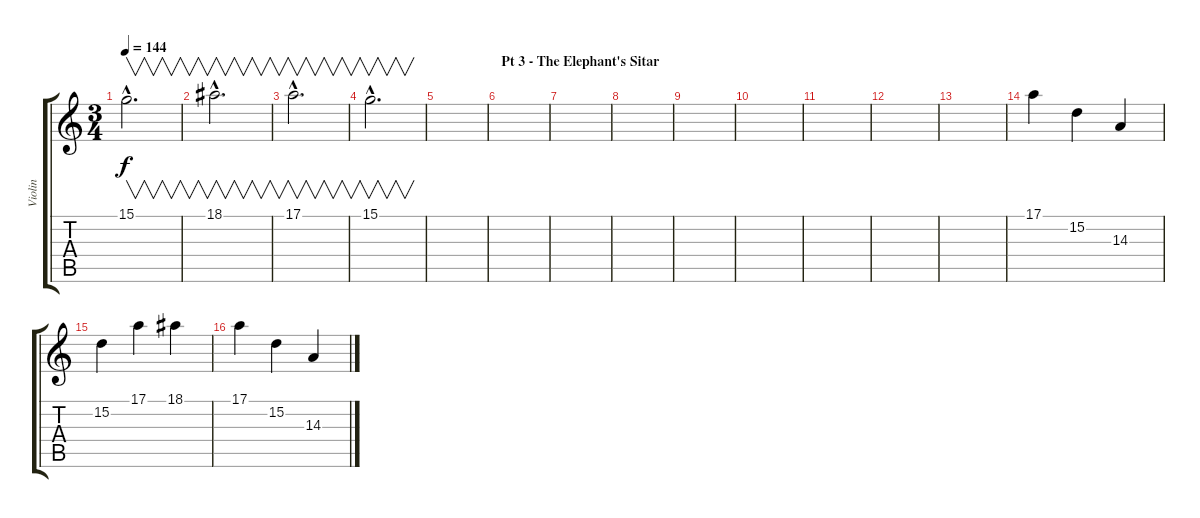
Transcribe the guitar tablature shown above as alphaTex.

\track ("Violin" "Violin") {instrument violin}
\staff {score tabs}
\tuning (E4 B3 G3 D3 A2 E2) {hide}
\ts (3 4)
\tempo 144
\clef g2
\ks c
15.1{hac}.2{v d dy f} |
18.1{hac}.2{v d} |
17.1{hac}.2{v d} |
15.1{hac}.2{v d} |
|
\section ("" "Pt 3 - The Elephant's Sitar")
|
|
|
|
|
|
|
|
17.1.4 15.2.4 14.3.4 |
15.2.4 17.1.4 18.1.4 |
17.1.4 15.2.4 14.3.4
